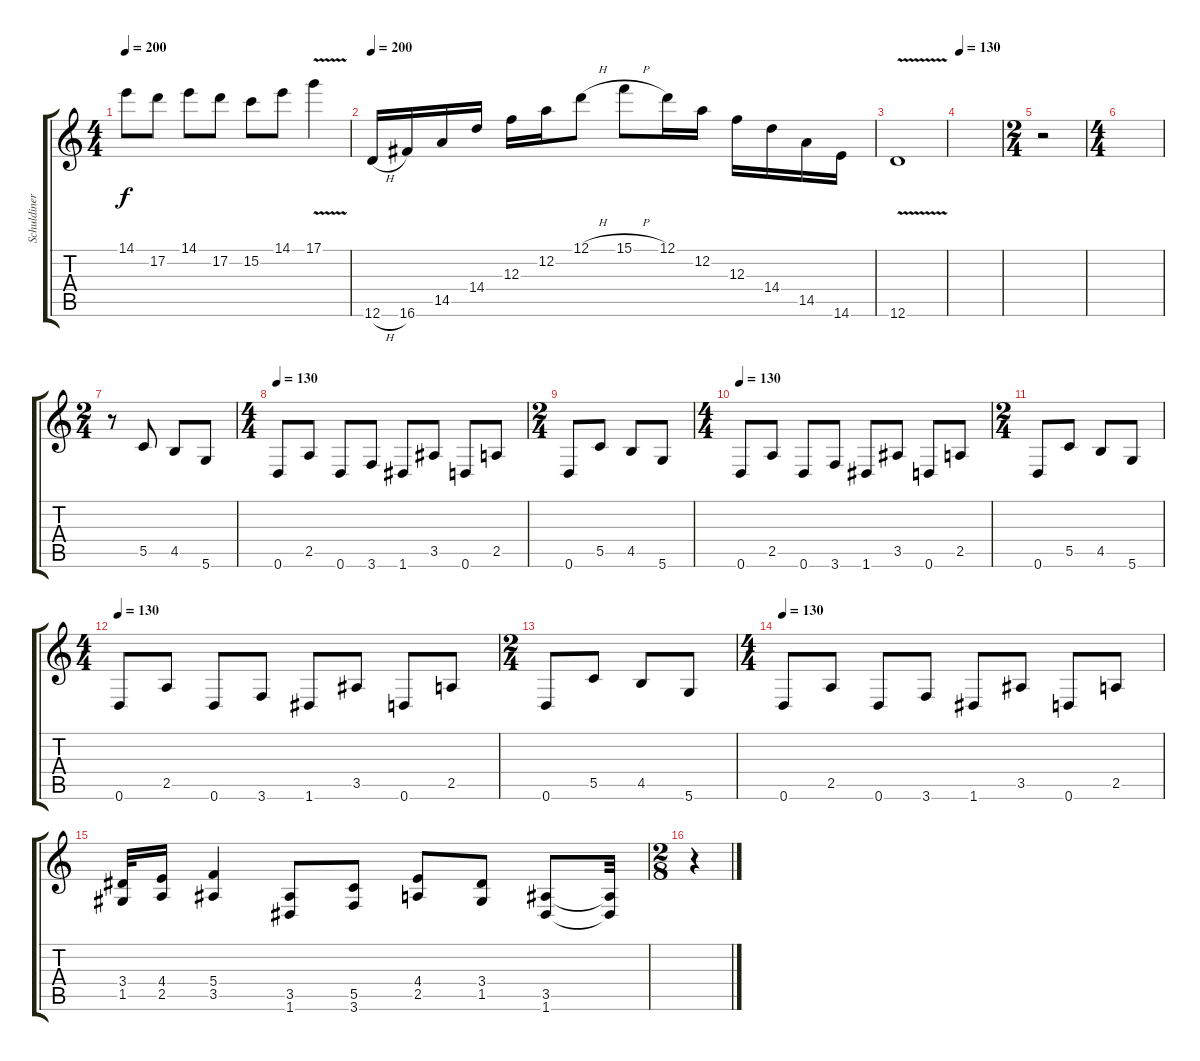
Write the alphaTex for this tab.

\track ("Schuldiner" "Schuldiner") {instrument distortionguitar}
\staff {score tabs}
\tuning (D4 A3 F3 C3 G2 D2) {hide}
\ts (4 4)
\tempo 200
\clef g2
\ks c
14.1.8{dy f} 17.2.8 14.1.8 17.2.8 15.2.8 14.1.8 17.1{v}.4 |
\tempo 200
12.6{h}.16 16.6.16 14.5.16 14.4.16 12.3.16 12.2.16 12.1{h}.8 15.1{h}.8 12.1.16 12.2.16 12.3.16 14.4.16 14.5.16 14.6.16 |
12.6{v}.1 |
\tempo 130
|
\ts (2 4)
r.2 |
\ts (4 4)
|
\ts (2 4)
r.8 5.5.8 4.5.8 5.6.8 |
\ts (4 4)
\tempo 130
0.6.8 2.5.8 0.6.8 3.6.8 1.6.8 3.5.8 0.6.8 2.5.8 |
\ts (2 4)
0.6.8 5.5.8 4.5.8 5.6.8 |
\ts (4 4)
\tempo 130
0.6.8 2.5.8 0.6.8 3.6.8 1.6.8 3.5.8 0.6.8 2.5.8 |
\ts (2 4)
0.6.8 5.5.8 4.5.8 5.6.8 |
\ts (4 4)
\tempo 130
0.6.8 2.5.8 0.6.8 3.6.8 1.6.8 3.5.8 0.6.8 2.5.8 |
\ts (2 4)
0.6.8 5.5.8 4.5.8 5.6.8 |
\ts (4 4)
\tempo 130
0.6.8 2.5.8 0.6.8 3.6.8 1.6.8 3.5.8 0.6.8 2.5.8 |
(3.4 1.5).32 (4.4 2.5).16 (5.4 3.5).4 (3.5 1.6).8 (5.5 3.6).8 (4.4 2.5).8 (3.4 1.5).8 (3.5 1.6).8 (3.5{t} 1.6{t}).32 |
\ts (2 8)
r.4
